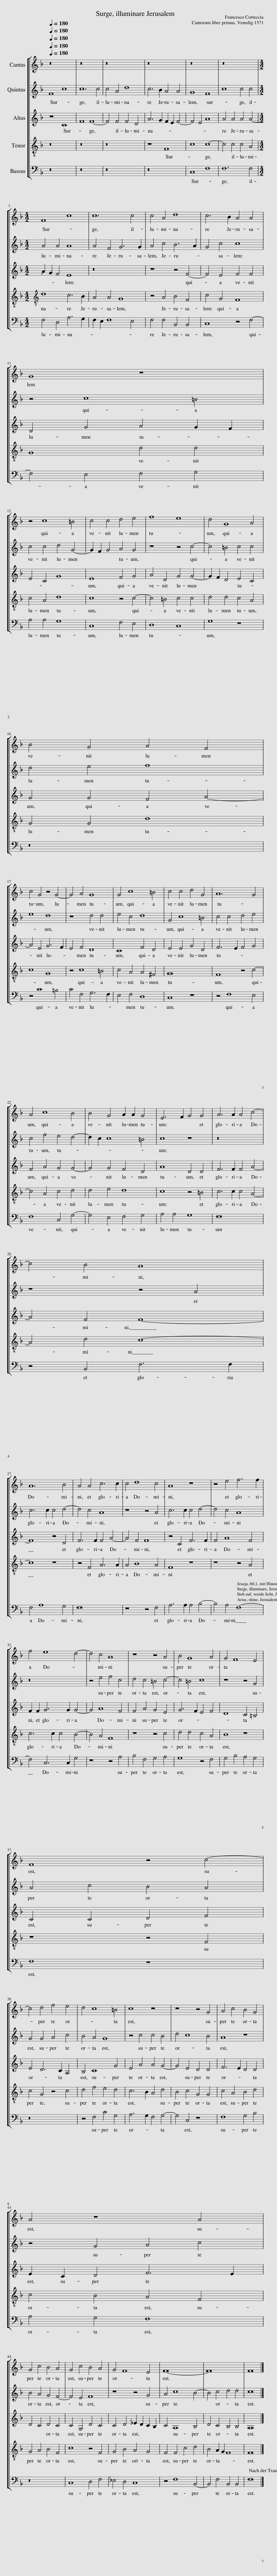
X:1
%%score [ 1 2 3 4 5 ]
L:1/8
Q:1/4=180
M:none
I:linebreak $
K:F
V:1 treble
V:2 treble
V:3 treble
V:4 treble-8
V:5 bass
V:1
 z16 | z16 | z16 | z16 | z16 | %5
 z16 |$[M:4/2] F8 c8 | c12 c4 | c4 A4 d8 | c6 B2 A4 A4 |$ %10
 G8 z8 |$ z4 c8 =B4 | c4 c4 d4 e4 | f8 e8 | d4 G8 A4 |$ %15
 B4 G4 A4 F4 |$ c4 G4 z4 G4- | G4 A4 G8 | G4 c8 =B4 | c4 c4 d4 G4 | %20
 A12 G4 |$ A4 c8 B4 | B4 G4 A2 A2 G4 | E6 F2 G4 G4 | A6 A2 A4 c4- |$ %25
 c4 B4 A8 |$ A12 B4 | A4 A4 c6 c2 | c4 d8 c4 | A8 z8 | %30
 z4 e4 f6 f2 |$ f4 e8 d4- | d4 c4 A8 | z8 z4 A4 | B4 G8 A4 | %35
 G4 F8 E4 |$ F8 z4 c4- |$ c4 d4 f4 e4 | d4 c8 =B4 | c8 z8 | %40
 z8 z4 G4 | A4 c4 B4 G4 |$ A4 z8 A4 |$ G4 c4 B4 A4 | G4 c4 B4 A4 | %45
 G4 F8 E4 | F16- | F16 | F16 |] %49
V:2
 F8 c8 | c12 c4 | c4 A4 d8 | c6 B2 A4 A4 | G8 F8 | %5
 c8 c4 c4 |$[M:4/2] A4 A4 A8 | A4 F4 G6 G2 | A4 c4 B6 A2 | G4 c4 c8 |$ %10
 z4 c8 =B4 |$ c4 c4 d4 G4- | G2 F2 G4 A4 G4 | z8 z4 c4- | c4 =B4 c4 c4 |$ %15
 d4 e4 f8 |$ e8 d8 | z8 d4 d4 | e4 c4 d8 | G4 c8 =B4 | %20
 c4 c4 d4 e4 |$ c4 f4 e4 d4- | d2 c2 c8 =B4 | c8 z8 | z16 |$ %25
 z8 z4 A4 |$ c6 c2 c4 d4- | d4 c4 A8 | z8 z4 A4 | c6 c2 c4 d4- | %30
 d4 c4 A8 |$ z16 | z4 e4 f4 c4 | d4 c4 =B4 c4- | c4 =B4 c8 | %35
 z8 z4 G4 |$ A4 c4 B4 A4 |$ G4 G4 A4 c4 | B4 A4 G8 | z4 c4 c4 B4 | %40
 d4 c8 B4 | A8 z8 |$ z4 G4 A4 c4 |$ B4 A4 G4 F4- | F4 E4 F8 | %45
 z8 z4 G4 | A4 c8 B4- | B4 c4 d4 d4 | c16 |] %49
V:3
 z8 C8 | F8 F8- | F4 F4 F4 D4 | A6 G2 F2 E2 F4- | F4 E4 A8 | %5
 A4 A4 A4 A4- |$[M:4/2] A2 G2 F4 E8 | z16 | z8 z4 F4- | F4 E4 F4 F4 |$ %10
 D4 G4 A4 G2 F2 |$ E4 C4 G8 | E8 F4 G4 | A4 D4 G4 G4- | G2 F2 D4 E4 C4 |$ %15
 G4 G4 F4 A4- |$ A4 E4 G6 F2 | E4 F4 D8 | C8 F4 D4 | E4 E4 G4 D4 | %20
 F6 E2 F4 G4 |$ F4 A4 G4 G4- | G4 G4 F4 D4 | A8 D4 D4 | F6 F2 F4 A4- |$ %25
 A4 F4 F8- |$ F8 z4 D4 | F6 F2 F4 A4- | A4 F4 F8 | z4 C4 F6 F2 | %30
 F4 A8 F4 |$ F2 F2 G6 G2 G4- | G4 A8 F4 | F4 A4 G4 E4 | G6 F2 E4 F4 | %35
 D8 C4 =B,4 |$ C4 C4 D4 F4 |$ E4 D6 C2 A,4 | B,4 C8 G4 | E4 A4 A4 G4- | %40
 G4 E4 D4 D4 | F6 E2 D4 D4 |$ E2 C2 D4 F6 E2 |$ D4 C4 D4 C4 | C4 G,4 D4 C4 | %45
 C4 D4 _E2 D2 C2 B,2 | C4 A,8 B,4 | D4 C4 B,4 B,4 | A,16 |] %49
V:4
 z16 | z16 | z16 | z8 F8 | c8 c8- | %5
 c4 c4 c4 A4 |$[M:4/2][K:treble-8] d8 c6 B2 | A4 A4 G8 | z4 A4 B4 F4 | c4 G4 F8 |$ %10
 G8 d4 d4 |$ c4 A4 d8 | c8 z4 c4- | c4 =B4 c4 c4 | d4 d4 c4 A4 |$ %15
 G4 G4 d8 |$ c8 G8 | z4 c8 =B4 | c4 A4 A4 ^F4 | G16 | %20
 F8 z4 c4- |$ c4 A4 c4 d4 | d4 e4 d8 | c8 z4 =B4 | c6 c2 c4 A4- |$ %25
 A4 d4 c8- |$ c8 z8 | z4 F4 A6 A2 | A4 B8 A4 | F8 z8 | %30
 z8 z4 A4 |$ c6 c2 c4 B4- | B4 A4 F8 | z8 z4 c4 | d4 d4 c4 A4 | %35
 B8 z8 |$ z8 z4 F4 |$ c4 G4 z4 c4 | d4 f4 e4 d4 | c6 B2 A4 d4 | %40
 B4 c4 G4 G4 | c4 A4 B4 d4 |$ c4 B4 A4 F4 |$ G4 A4 B4 F4 | c8 z4 F4 | %45
 G4 B4 A4 G4 | F4 F4 c4 d4 | B4 A2 G2 F8 | F16 |] %49
V:5
 z16 | z16 | z16 | z16 | C,8 F,8 | %5
 F,12 F,4 |$[M:4/2] F,4 D,4 A,6 G,2 | F,2 E,2 F,8 E,4 | F,4 F,4 B,,4 B,,4 | C,8 z4 F,4- |$ %10
 F,4 E,4 F,4 G,4 |$ A,4 A,4 G,8 | C,8 F,4 E,4 | D,8 C,8 | G,8 z8 |$ %15
 z16 |$ z4 C8 =B,4 | C4 F,4 G,6 F,2 | E,4 F,4 D,8 | C,8 z8 | %20
 z4 F,8 E,4 |$ F,8 C,4 G,4- | G,4 E,4 F,4 G,4 | A,4 A,4 G,8 | F,16 |$ %25
 z4 B,,4 F,6 F,2 |$ F,4 A,8 G,4 | F,16 | z8 z4 F,4 | A,6 A,2 A,4 B,4- | %30
 B,4 A,4 F,8- |$ F,4 C,6 C,2 G,4 | z8 z4 A,4 | B,4 F,4 G,4 A,4 | G,8 z4 F,4 | %35
 G,4 B,4 A,4 G,4 |$ F,8 z8 |$ z16 | z4 F,4 C4 G,4 | A,6 G,2 F,4 G,4- | %40
 G,4 C,4 z8 | F,8 G,4 B,4 |$ A,4 G,4 F,8 |$ z16 | C,8 D,4 F,4 | %45
 _E,4 D,4 C,8 | z4 F,8 B,,4- | B,,4 F,4 B,,4 B,,4 | F,16 |] %49
